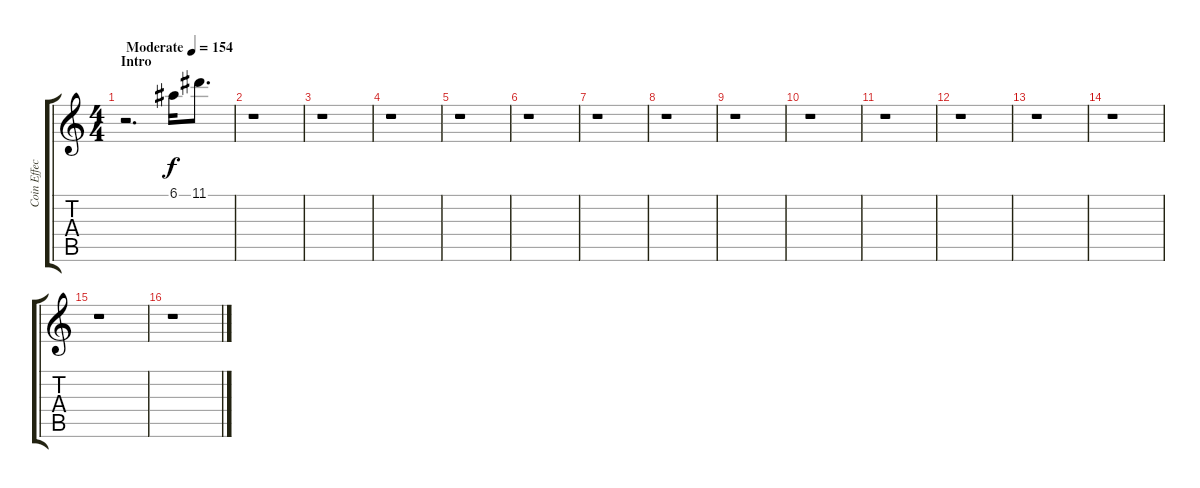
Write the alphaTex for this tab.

\track ("Coin Effect" "Coin Effec") {instrument glockenspiel}
\staff {score tabs}
\tuning (E5 B3 G3 D3 A2 E2) {hide}
\ts (4 4)
\section ("" "Intro")
\tempo (154 "Moderate")
\clef g2
\ks c
r.2{d dy f instrument glockenspiel} 6.1.16 11.1.8{d} |
r.1 |
r.1 |
r.1 |
r.1 |
r.1 |
r.1 |
r.1 |
r.1 |
r.1 |
r.1 |
r.1 |
r.1 |
r.1 |
r.1 |
r.1
